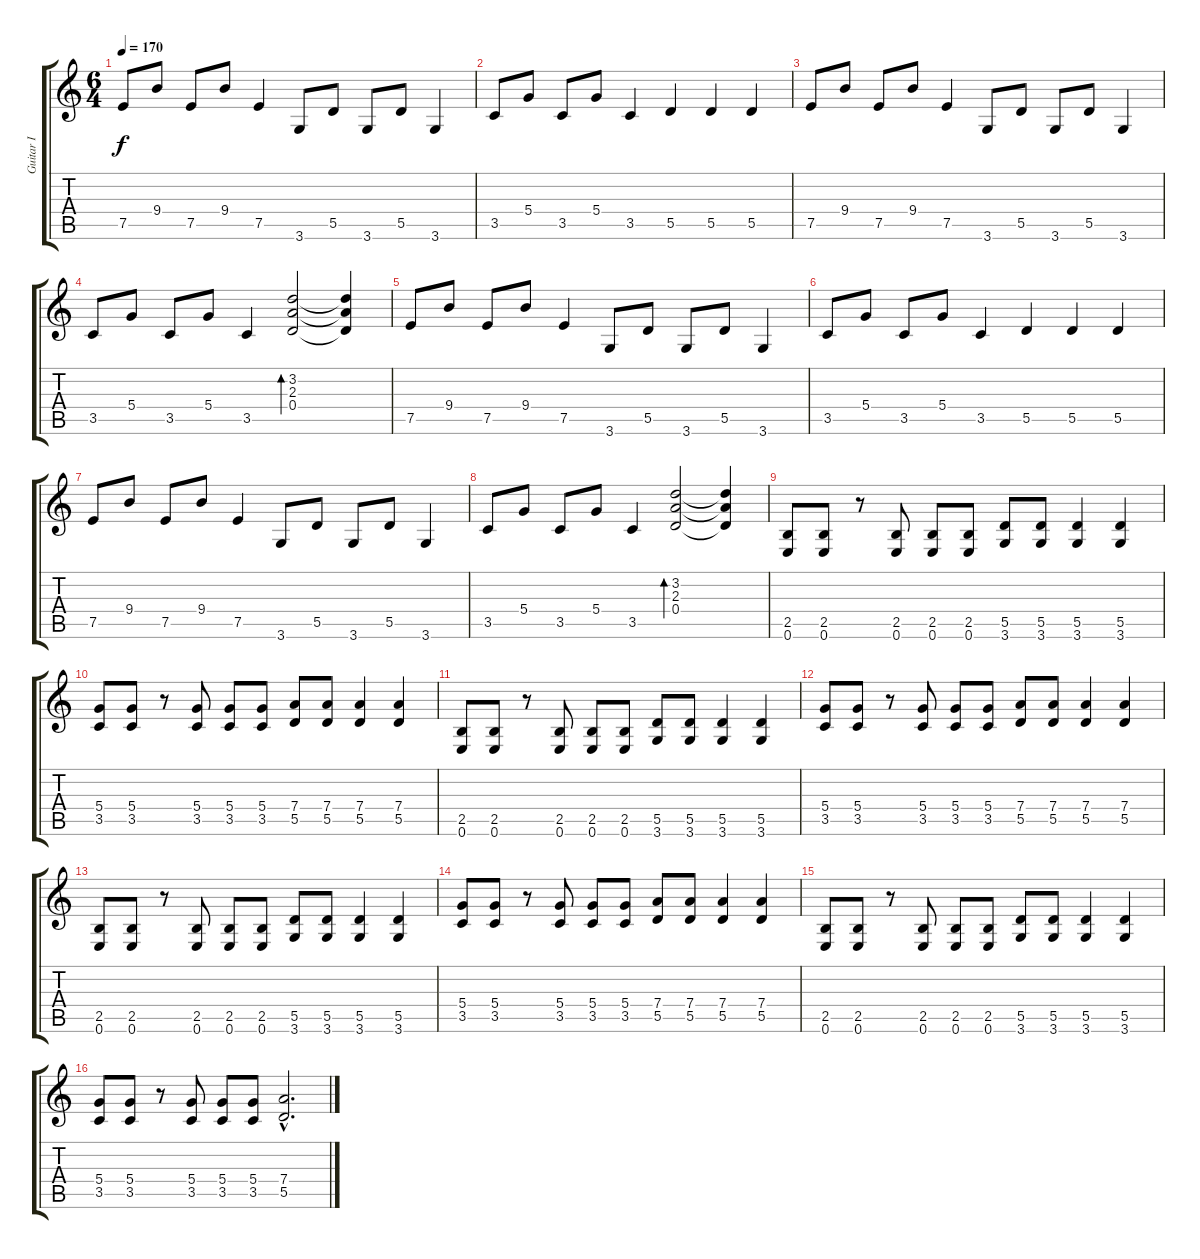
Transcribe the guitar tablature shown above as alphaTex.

\track ("Guitar I" "Guitar I") {instrument distortionguitar}
\staff {score tabs}
\tuning (E4 B3 G3 D3 A2 E2) {hide}
\ts (6 4)
\tempo 170
\clef g2
\ks c
7.5.8{dy f} 9.4.8 7.5.8 9.4.8 7.5.4 3.6.8 5.5.8 3.6.8 5.5.8 3.6.4 |
3.5.8 5.4.8 3.5.8 5.4.8 3.5.4 5.5.4 5.5.4 5.5.4 |
7.5.8 9.4.8 7.5.8 9.4.8 7.5.4 3.6.8 5.5.8 3.6.8 5.5.8 3.6.4 |
3.5.8 5.4.8 3.5.8 5.4.8 3.5.4 (3.2 2.3 0.4).2{bd 480} (3.2{t} 2.3{t} 0.4{t}).4 |
7.5.8 9.4.8 7.5.8 9.4.8 7.5.4 3.6.8 5.5.8 3.6.8 5.5.8 3.6.4 |
3.5.8 5.4.8 3.5.8 5.4.8 3.5.4 5.5.4 5.5.4 5.5.4 |
7.5.8 9.4.8 7.5.8 9.4.8 7.5.4 3.6.8 5.5.8 3.6.8 5.5.8 3.6.4 |
3.5.8 5.4.8 3.5.8 5.4.8 3.5.4 (3.2 2.3 0.4).2{bd 480} (3.2{t} 2.3{t} 0.4{t}).4 |
(2.5 0.6).8{volume 10 instrument overdrivenguitar} (2.5 0.6).8 r.8 (2.5 0.6).8 (2.5 0.6).8 (2.5 0.6).8 (5.5 3.6).8 (5.5 3.6).8 (5.5 3.6).4 (5.5 3.6).4 |
(5.4 3.5).8 (5.4 3.5).8 r.8 (5.4 3.5).8 (5.4 3.5).8 (5.4 3.5).8 (7.4 5.5).8 (7.4 5.5).8 (7.4 5.5).4 (7.4 5.5).4 |
(2.5 0.6).8 (2.5 0.6).8 r.8 (2.5 0.6).8 (2.5 0.6).8 (2.5 0.6).8 (5.5 3.6).8 (5.5 3.6).8 (5.5 3.6).4 (5.5 3.6).4 |
(5.4 3.5).8 (5.4 3.5).8 r.8 (5.4 3.5).8 (5.4 3.5).8 (5.4 3.5).8 (7.4 5.5).8 (7.4 5.5).8 (7.4 5.5).4 (7.4 5.5).4 |
(2.5 0.6).8 (2.5 0.6).8 r.8 (2.5 0.6).8 (2.5 0.6).8 (2.5 0.6).8 (5.5 3.6).8 (5.5 3.6).8 (5.5 3.6).4 (5.5 3.6).4 |
(5.4 3.5).8 (5.4 3.5).8 r.8 (5.4 3.5).8 (5.4 3.5).8 (5.4 3.5).8 (7.4 5.5).8 (7.4 5.5).8 (7.4 5.5).4 (7.4 5.5).4 |
(2.5 0.6).8 (2.5 0.6).8 r.8 (2.5 0.6).8 (2.5 0.6).8 (2.5 0.6).8 (5.5 3.6).8 (5.5 3.6).8 (5.5 3.6).4 (5.5 3.6).4 |
(5.4 3.5).8 (5.4 3.5).8 r.8 (5.4 3.5).8 (5.4 3.5).8 (5.4 3.5).8 (7.4{hac} 5.5{hac}).2{d}
